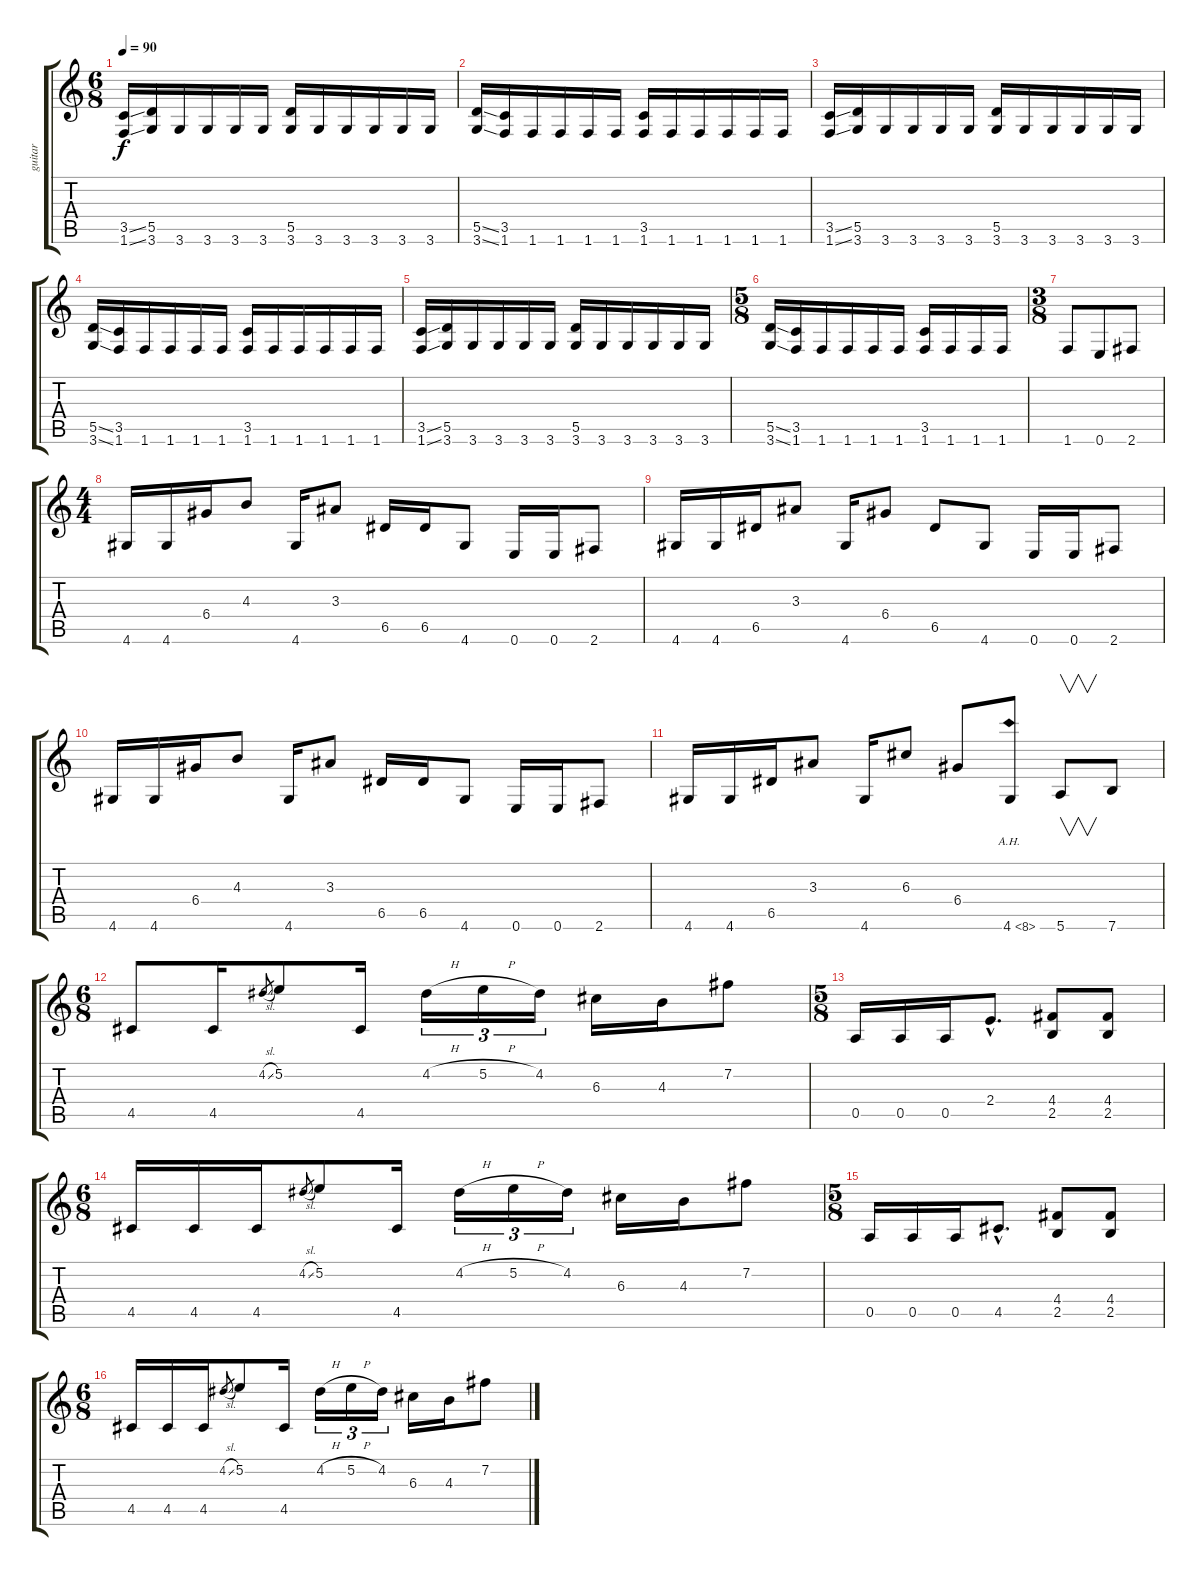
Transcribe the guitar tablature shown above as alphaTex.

\track ("guitar" "guitar") {instrument electricguitarclean}
\staff {score tabs}
\tuning (E4 B3 G3 D3 A2 E2) {hide}
\ts (6 8)
\tempo 90
\clef g2
\ks c
(3.5{ss} 1.6{ss}).16{dy f} (5.5 3.6).16 3.6.16 3.6.16 3.6.16 3.6.16 (5.5 3.6).16 3.6.16 3.6.16 3.6.16 3.6.16 3.6.16 |
(5.5{ss} 3.6{ss}).16 (3.5 1.6).16 1.6.16 1.6.16 1.6.16 1.6.16 (3.5 1.6).16 1.6.16 1.6.16 1.6.16 1.6.16 1.6.16 |
(3.5{ss} 1.6{ss}).16 (5.5 3.6).16 3.6.16 3.6.16 3.6.16 3.6.16 (5.5 3.6).16 3.6.16 3.6.16 3.6.16 3.6.16 3.6.16 |
(5.5{ss} 3.6{ss}).16 (3.5 1.6).16 1.6.16 1.6.16 1.6.16 1.6.16 (3.5 1.6).16 1.6.16 1.6.16 1.6.16 1.6.16 1.6.16 |
(3.5{ss} 1.6{ss}).16 (5.5 3.6).16 3.6.16 3.6.16 3.6.16 3.6.16 (5.5 3.6).16 3.6.16 3.6.16 3.6.16 3.6.16 3.6.16 |
\ts (5 8)
(5.5{ss} 3.6{ss}).16 (3.5 1.6).16 1.6.16 1.6.16 1.6.16 1.6.16 (3.5 1.6).16 1.6.16 1.6.16 1.6.16 |
\ts (3 8)
1.6.8 0.6.8 2.6.8 |
\ts (4 4)
4.6.16 4.6.16 6.4.16 4.3.8 4.6.16 3.3.8 6.5.16 6.5.16 4.6.8 0.6.16 0.6.16 2.6.8 |
4.6.16 4.6.16 6.5.16 3.3.8 4.6.16 6.4.8 6.5.8 4.6.8 0.6.16 0.6.16 2.6.8 |
4.6.16 4.6.16 6.4.16 4.3.8 4.6.16 3.3.8 6.5.16 6.5.16 4.6.8 0.6.16 0.6.16 2.6.8 |
4.6.16 4.6.16 6.5.16 3.3.8 4.6.16 6.3.8 6.4.8 4.6{ah 4}.8 5.6.8{v} 7.6.8 |
\ts (6 8)
4.5.8 4.5.16 4.2{sl}.8{gr} 5.2.8 4.5.16 4.2{h}.16{tu (3 2)} 5.2{h}.16{tu (3 2)} 4.2.16{tu (3 2)} 6.3.16 4.3.16 7.2.8 |
\ts (5 8)
0.5.16 0.5.16 0.5.16 2.4{hac}.8{d} (4.4 2.5).8 (4.4 2.5).8 |
\ts (6 8)
4.5.16 4.5.16 4.5.16 4.2{sl}.8{gr} 5.2.8 4.5.16 4.2{h}.16{tu (3 2)} 5.2{h}.16{tu (3 2)} 4.2.16{tu (3 2)} 6.3.16 4.3.16 7.2.8 |
\ts (5 8)
0.5.16 0.5.16 0.5.16 4.5{hac}.8{d} (4.4 2.5).8 (4.4 2.5).8 |
\ts (6 8)
4.5.16 4.5.16 4.5.16 4.2{sl}.8{gr} 5.2.8 4.5.16 4.2{h}.16{tu (3 2)} 5.2{h}.16{tu (3 2)} 4.2.16{tu (3 2)} 6.3.16 4.3.16 7.2.8
